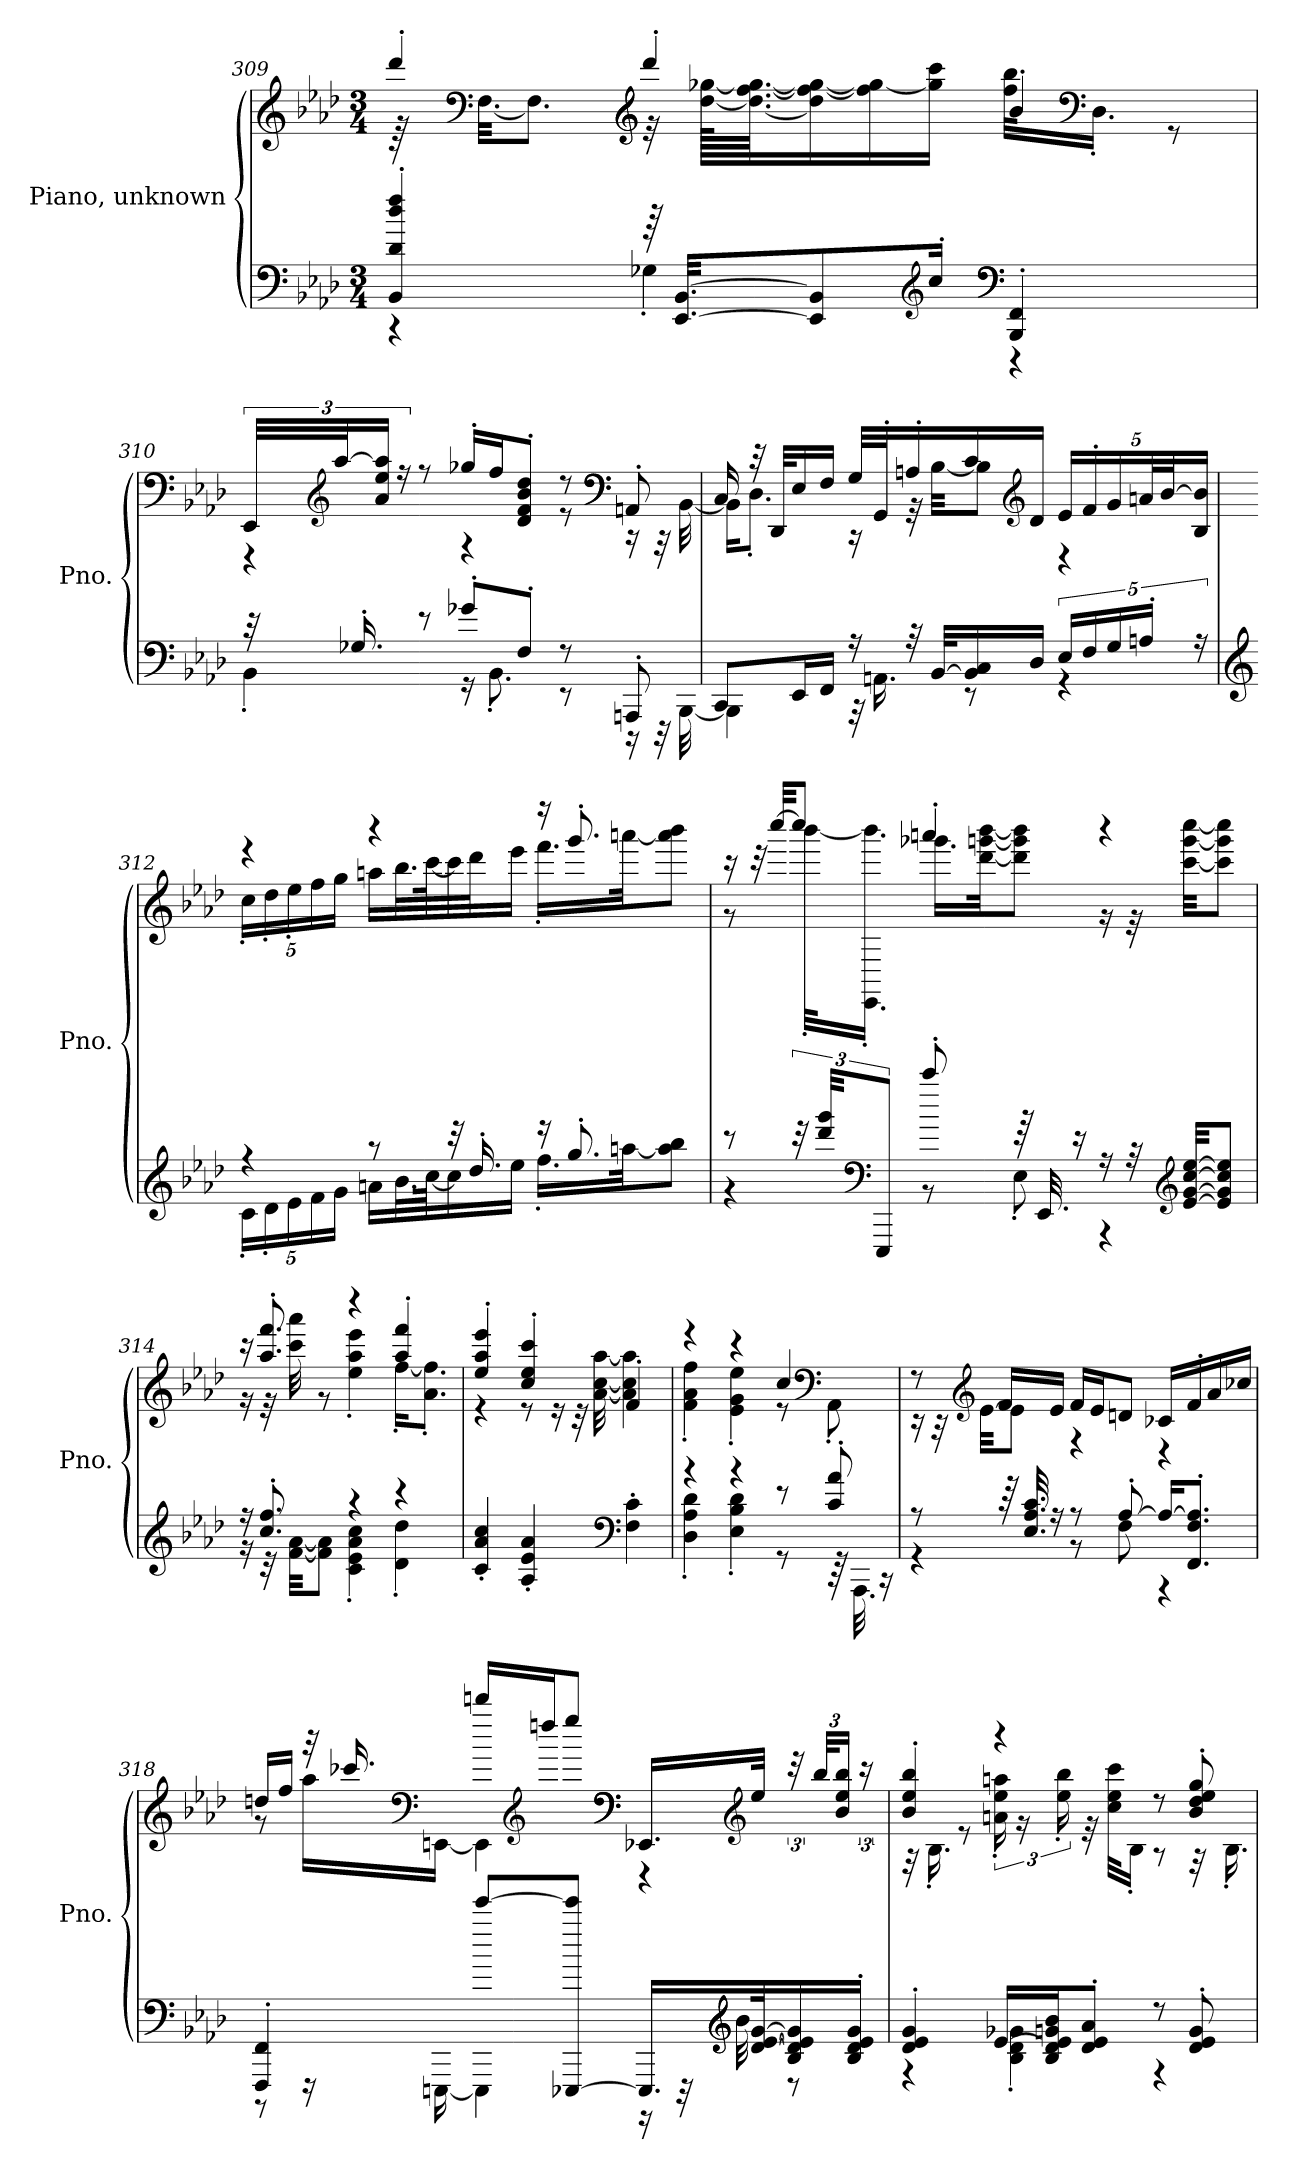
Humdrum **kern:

**kern	**kern
*part1	*part1
*staff2	*staff1
*I"Piano, unknown	*
*I'Pno.	*
*clefF4	*clefG2
*k[b-e-a-d-]	*k[b-e-a-d-]
*M3/4	*M3/4
=309	=309
*^	*^
4BB-/' 4d-/' 4dd-/' 4ff/'	4r	4ddd-'/	64r
*	*	*clefF4	*
.	.	.	[32.F\KKL
.	.	.	8.F\J]
*	*	*clefG2	*
64r	4G-X'\	4ddd-'/	32r
[32.EE-/ [32.BB-/KKL	.	.	.
.	.	.	[128dd-\ [128gg-X\KLLLL
.	.	.	64.dd-\_ [64.ff\ 64.gg-\_JJ
8EE-/] 8BB-/]	.	.	16dd-\] 16ff\_ 16gg-\_
.	.	.	16ff\] 16gg-\_
*clefG2	*	*	*
16cc'/Jk	.	.	16gg-\] 16ccc\JJ
*clefF4	*	*	*
4BBB-/' 4FF/'	4r	4b-'/	32ff\ 32bb-\KLL
*	*	*clefF4	*
.	.	.	16.D-'\JJ
.	.	.	8r
!!LO:LB:g=z	!!
=310	=310	=310	=310
32r	4BB-'\	48EE-/LLL	4r
*	*	*clefG2	*
.	.	[48aa-/J	.
16.G-X'/	.	.	.
.	.	24a-/ 24ee-/ 24aa-/]JJ	.
.	.	24r	.
8r	.	8r	.
8g-X'/L	16r	16gg-X'/LL	4r
.	8.BB-'\	16ff/J	.
8F'/J	.	8d-/' 8f/' 8b-/' 8dd-/'J	.
8r	8r	8r	8r
*	*	*clefF4	*
8AAAn'/	16r	8AAn'/	16r
.	32r	.	32r
.	[32BBB-\	.	[32BB-\
=311	=311	=311	=311
8CC/L	4BBB-\]	16C/	16BB-\KL]
.	.	32r	8.D-'\J
.	.	32DD-/KLL	.
16EE-/L	.	16E-/	.
16FF/JJ	.	16F/JJ	.
16r	32r	32G/LLL	16r
.	16.AAn\	32GG'/J	.
32r	.	16An'/	32r
[32BB-/KLL	.	.	[32B-\KKL
16BB-/] 16C/	8r	16c/	8B-\J]
*	*	*clefG2	*
16D-/JJ	.	16d-/JJ	.
*	*	*Xbrackettup	*
20E-/LL	4r	20e-/LL	4r
20F/	.	20f'/	.
20G/	.	20g/	.
20An'/JJ	.	40an/L	.
.	.	[40b-/J	.
20r	.	20B-/ 20b-/]JJ	.
!!LO:LB:g=z	!!
=312	=312	=312	=312
*clefG2	*	*	*
*	*Xbrackettup	*	*
4r	20c'\LL	4r	20cc'\LL
.	20d-'\	.	20dd-'\
.	20e-\	.	20ee-'\
.	20f\	.	20ff\
.	20g\JJ	.	20gg\JJ
8r	16an\LL	4r	16aan\LL
.	32.b-\L	.	32.bb-\L
.	[64cc\JK	.	[64ccc\K
32r	16cc\]	.	32ccc\]
16.dd-'/	.	.	32ddd-\J
.	16ee-\JJ	.	16eee-\JJ
16r	16.ff'\LL	16r	16.fff'\LL
8.gg'/	.	8.ggg'/	.
.	[32aan\JK	.	[32aaan\JK
.	8aa\] 8bb-\J	.	8aaa\] 8bbb-\J
!!LO:LB:g=z	!!
=313	=313	=313	=313
8r	4r	16r	8r
.	.	32r	.
.	.	[32cccc/KKL	.
*brackettup	*	*	*
48r	.	8cccc/J]	[32bbb-'\KLL
48ddd-/ 48ggg/KKL	.	.	.
.	.	.	16.EE-\' 16.bbb-\]'JJ
*clefF4	*	*	*
12EEE-/J	.	.	.
8ccc'/	8r	4aaan'/	16.ggg-X\LL
.	.	.	[32ddd-\ [32gggn\ [32bbb-\JK
64r	8E-'\	.	8ddd-\] 8ggg\] 8bbb-\]J
32.EE-/	.	.	.
16r	.	.	.
16r	4r	4r	16r
32r	.	.	32r
*clefG2	*	*	*
[32e-/ [32g/ [32cc/ [32ee-/KKL	.	.	[32ccc\ [32ggg\ [32cccc\KKL
8e-/] 8g/] 8cc/] 8ee-/]J	.	.	8ccc\] 8ggg\] 8cccc\]J
=314	=314	=314	=314
16r	16r	16r	16r
8.cc/' 8.ff/'	32r	8.aa-/' 8.fff/'	32r
.	[32f\ [32a-\KKL	.	32ccc\ 32aaa-\
.	8f\] 8a-\]J	.	8r
4r	4c\' 4e-\' 4a-\' 4cc\'	4r	4ee-\' 4aa-\' 4eee-\'
4r	4d-\' 4dd-\'	4aa-/' 4fff/'	[16ff'\KL
.	.	.	8.a-\' 8.ff\]'J
*v	*v	*	*
=315	=315	=315
4c/' 4a-/' 4cc/'	4ee-/' 4aa-/' 4eee-/'	4r
4A-/' 4e-/' 4a-/'	4cc/' 4ee-/' 4ccc/'	8r
.	.	16r
.	.	32r
.	.	[32a-\ [32cc\ [32aa-\
*clefF4	*	*
4F\' 4c\'	4f'/	4a-\] 4cc\] 4aa-\]
!!LO:LB:g=z	!!
=316	=316	=316
*^	*	*
4r	4D-\' 4A-\' 4d-\'	4r	4f\' 4a-\' 4ff\'
4r	4E-\' 4B-\' 4d-\'	4r	4e-\' 4g\' 4ee-\'
8r	8r	4cc/	8r
*	*	*clefF4	*
8c/' 8a-/'	64r	.	8AA-'\
.	32.AAA-\	.	.
.	16r	.	.
=317	=317	=317	=317
8r	4r	8r	16r
.	.	.	32r
*	*	*clefG2	*
.	.	.	[32e-\KKL
64r	.	16f/LL	8e-\J]
32.E-/ 32.A-/ 32.c/	.	.	.
16r	.	16e-/JJ	.
8r	8r	16f/LL	4r
.	.	16e-/J	.
[8A-'/	8F\	8dn/J	.
16A-/KL_	4r	16c-X/LL	4r
8.FF/' 8.F/' 8.A-/]'J	.	16f'/	.
.	.	16a-/	.
.	.	16cc-X/JJ	.
!!LO:PB:g=z	!!
=318	=318	=318	=318
4FFF/' 4FF/'	8r	16ddn/LL	8r
.	.	16ff/JJ	.
.	16r	32r	16aa-\LL
.	.	16.ccc-X/	.
*	*	*clefF4	*
.	[16EEEn\	.	[16EEn\JJ
[8eee-/L	4EEE\]	16dddn/LL	4EE\]
*	*	*clefG2	*
.	.	16ddddn/J	.
[8EEE-X/ 8eee-/]J	.	8eeee-/J	.
*	*	*clefF4	*
16.EEE-/LL]	16r	16.EE-X/LL	4r
.	32r	.	.
*clefG2	*	*clefG2	*
[32d-/ [32e-/ [32g/K	32b-\	32ee-/JJk	.
*	*	*brackettup	*
16B-/ 16d-/] 16e-/] 16g/]	8r	48r	.
.	.	48bb-/KLL	.
.	.	24b-/ 24ee-/ 24bb-/JJ	.
16B-/' 16d-/' 16e-/' 16g/'JJ	.	.	.
.	.	24r	.
=319	=319	=319	=319
4d-/' 4e-/' 4g/'	4r	4b-/' 4ee-/' 4bb-/'	32r
.	.	.	16.B-'\
.	.	.	8r
[16e-/LL	4B-\' 4d-\' 4g-X\'	4r	24an\' 24ee-\' 24aan\'
.	.	.	24r
16B-/ 16d-/ 16e-/] 16gn/ 16b-/J	.	.	.
.	.	.	24ee-\' 24bb-\'
8d-/' 8e-/' 8a-/'J	.	.	32r
.	.	.	32cc\ 32ee-\ 32ccc\KLL
.	.	.	16B-'\JJ
8r	4r	8r	8r
8d-/' 8e-/' 8g/'	.	8b-/' 8dd-/' 8ee-/' 8gg/'	32r
.	.	.	16.B-'\
*v	*v	*	*
*	*v	*v
=	=
*-	*-
